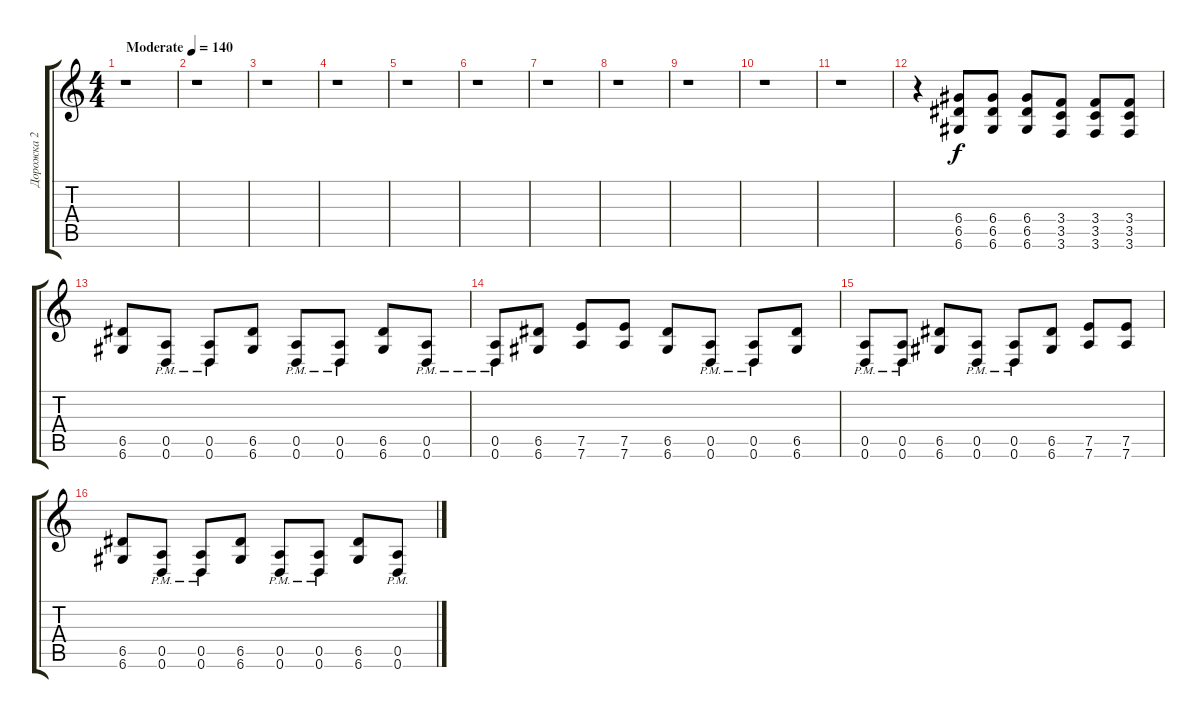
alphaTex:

\track ("Дорожка 2" "Дорожка 2") {instrument overdrivenguitar}
\staff {score tabs}
\tuning (E4 B3 G3 D3 A2 D2) {hide}
\ts (4 4)
\tempo (140 "Moderate")
\clef g2
\ks c
r.1{dy f instrument overdrivenguitar} |
r.1 |
r.1 |
r.1 |
r.1 |
r.1 |
r.1 |
r.1 |
r.1 |
r.1 |
r.1 |
r.4 (6.4 6.5 6.6).8 (6.4 6.5 6.6).8 (6.4 6.5 6.6).8 (3.4 3.5 3.6).8 (3.4 3.5 3.6).8 (3.4 3.5 3.6).8 |
(6.5 6.6).8 (0.5{pm} 0.6{pm}).8 (0.5{pm} 0.6{pm}).8 (6.5 6.6).8 (0.5{pm} 0.6{pm}).8 (0.5{pm} 0.6{pm}).8 (6.5 6.6).8 (0.5{pm} 0.6{pm}).8 |
(0.5{pm} 0.6{pm}).8 (6.5 6.6).8 (7.5 7.6).8 (7.5 7.6).8 (6.5 6.6).8 (0.5{pm} 0.6{pm}).8 (0.5{pm} 0.6{pm}).8 (6.5 6.6).8 |
(0.5{pm} 0.6{pm}).8 (0.5{pm} 0.6{pm}).8 (6.5 6.6).8 (0.5{pm} 0.6{pm}).8 (0.5{pm} 0.6{pm}).8 (6.5 6.6).8 (7.5 7.6).8 (7.5 7.6).8 |
(6.5 6.6).8 (0.5{pm} 0.6{pm}).8 (0.5{pm} 0.6{pm}).8 (6.5 6.6).8 (0.5{pm} 0.6{pm}).8 (0.5{pm} 0.6{pm}).8 (6.5 6.6).8 (0.5{pm} 0.6{pm}).8
